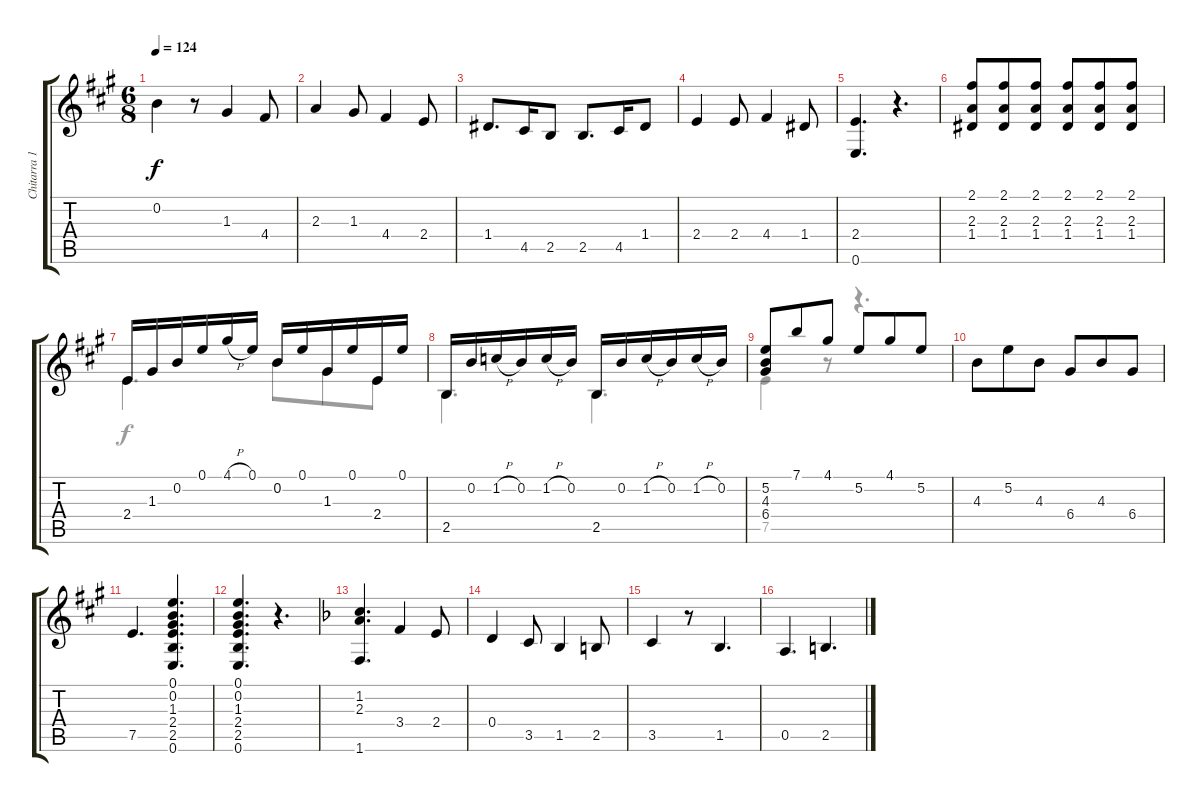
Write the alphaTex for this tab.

\track ("Chitarra 1" "Chitarra 1") {instrument acousticguitarnylon}
\staff {score tabs}
\tuning (E4 B3 G3 D3 A2 E2) {hide}
\voice
\ts (6 8)
\tempo 124
\clef g2
\ks a
0.2.4{dy f} r.8 1.3.4 4.4.8 |
2.3.4 1.3.8 4.4.4 2.4.8 |
1.4.8{d} 4.5.16 2.5.8 2.5.8{d} 4.5.16 1.4.8 |
2.4.4 2.4.8 4.4.4 1.4.8 |
(2.4 0.6).4{d} r.4{d} |
(2.1 2.3 1.4).8 (2.1 2.3 1.4).8 (2.1 2.3 1.4).8 (2.1 2.3 1.4).8 (2.1 2.3 1.4).8 (2.1 2.3 1.4).8 |
2.4.16 1.3.16 0.2.16 0.1.16 4.1{h}.16 0.1.16 0.2.16 0.1.16 1.3.16 0.1.16 2.4.16 0.1.16 |
2.5.16 0.2.16 1.2{h}.16 0.2.16 1.2{h}.16 0.2.16 2.5.16 0.2.16 1.2{h}.16 0.2.16 1.2{h}.16 0.2.16 |
(5.2 4.3 6.4).8 7.1.8 4.1.8 5.2.8 4.1.8 5.2.8 |
4.3.8 5.2.8 4.3.8 6.4.8 4.3.8 6.4.8 |
7.5.4{d} (0.1 0.2 1.3 2.4 2.5 0.6).4{d} |
(0.1 0.2 1.3 2.4 2.5 0.6).4{d} r.4{d} |
\ks f
(1.2 2.3 1.6).4{d} 3.4.4 2.4.8 |
0.4.4 3.5.8 1.5.4 2.5.8 |
3.5.4 r.8 1.5.4{d} |
0.5.4{d} 2.5.4{d}
\voice
\clef g2
\ottava regular
\simile none
\ks a
|
|
|
|
|
|
2.4.4{d} 0.2.8 1.3.8 2.4.8 |
2.5.4{d} 2.5.4{d} |
7.5.4 r.8 r.4{d} |
|
|
|
\ks f
|
|
|
